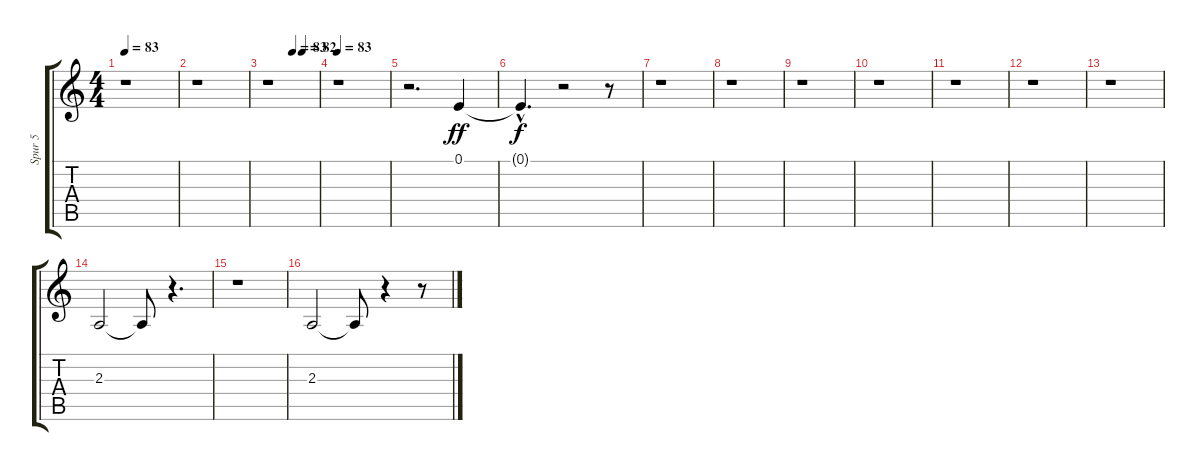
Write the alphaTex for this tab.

\track ("Spur 5" "Spur 5") {instrument reversecymbal}
\staff {score tabs}
\tuning (E4 B3 G3 D3 A2 E2) {hide}
\ts (4 4)
\tempo 83
\clef g2
\ks c
r.1{dy f} |
r.1 |
\tempo (83 0.5)
\tempo (82 0.6875)
r.1 |
\tempo 83
r.1 |
r.2{d} 0.1.4{dy ff} |
0.1{hac t}.4{d dy f} r.2 r.8 |
r.1 |
r.1 |
r.1 |
r.1 |
r.1 |
r.1 |
r.1 |
2.3.2 2.3{t}.8 r.4{d} |
r.1 |
2.3.2 2.3{t}.8 r.4 r.8
